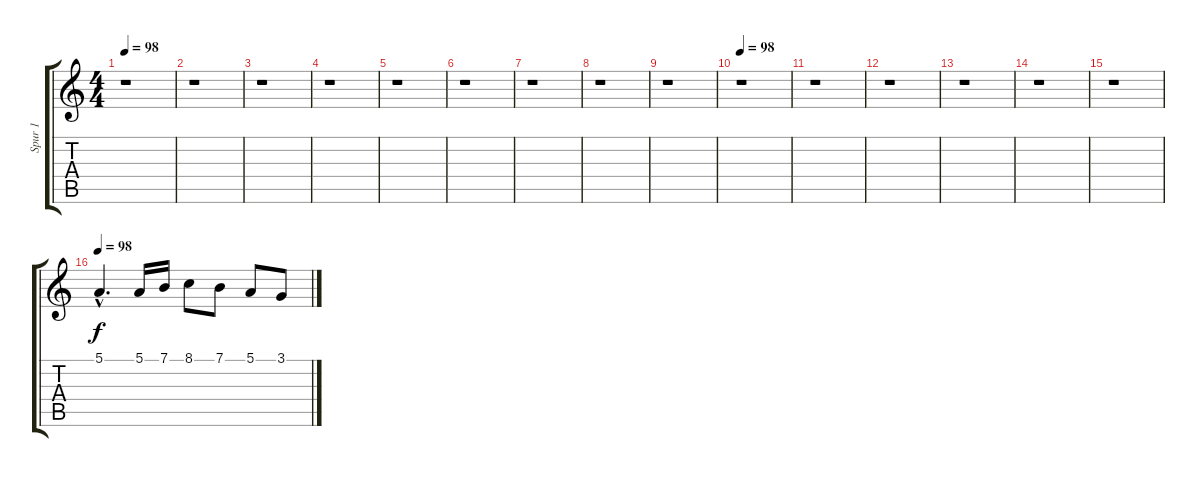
\track ("Spur 1" "Spur 1") {instrument electricpiano2}
\staff {score tabs}
\tuning (E4 B3 G3 D3 A2 E2) {hide}
\ts (4 4)
\tempo 98
\clef g2
\ks c
r.1{dy f} |
r.1 |
r.1 |
r.1 |
r.1 |
r.1 |
r.1 |
r.1 |
r.1 |
\tempo 98
r.1 |
r.1 |
r.1 |
r.1 |
r.1 |
r.1 |
\tempo 98
5.1{hac}.4{d} 5.1.16 7.1.16 8.1.8 7.1.8 5.1.8 3.1.8
